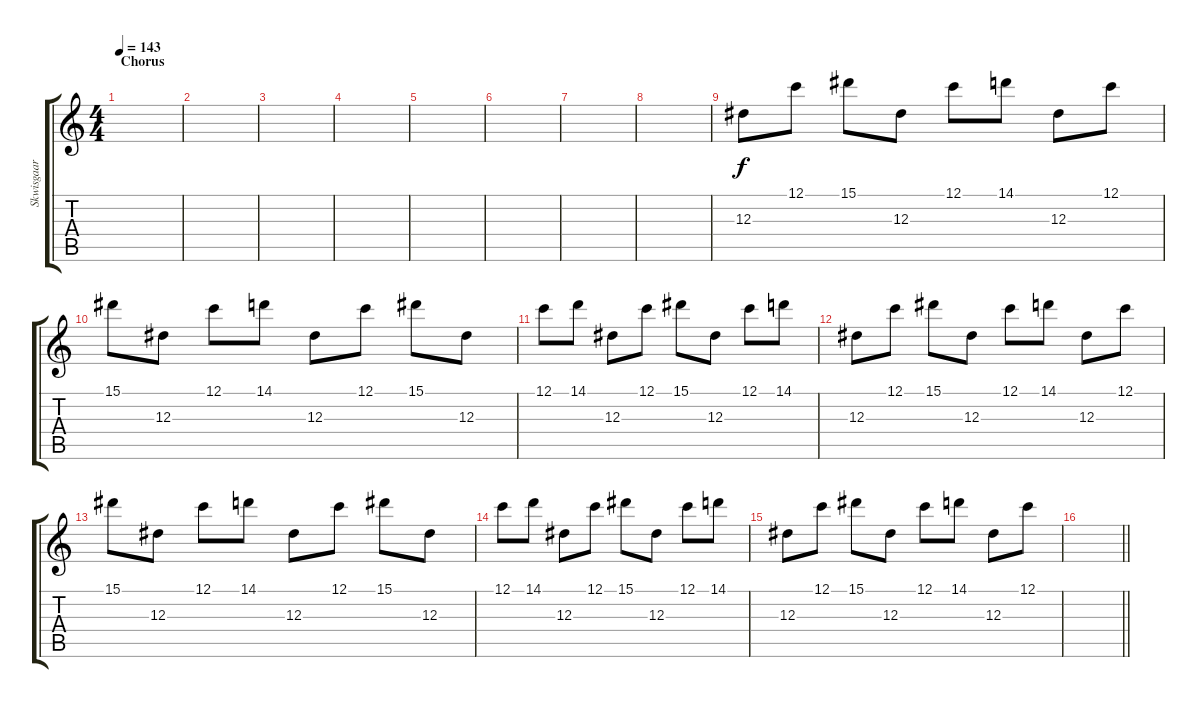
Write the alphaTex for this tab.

\track ("Skwisgaar Skwigelf (Fill Guitar 3)" "Skwisgaar ") {instrument distortionguitar}
\staff {score tabs}
\tuning (C4 G3 Eb3 Bb2 F2 C2) {hide}
\ts (4 4)
\section ("" "Chorus")
\tempo 143
\clef g2
\ks c
|
|
|
|
|
|
|
|
12.3.8 12.1.8 15.1.8 12.3.8 12.1.8 14.1.8 12.3.8 12.1.8 |
15.1.8 12.3.8 12.1.8 14.1.8 12.3.8 12.1.8 15.1.8 12.3.8 |
12.1.8 14.1.8 12.3.8 12.1.8 15.1.8 12.3.8 12.1.8 14.1.8 |
12.3.8 12.1.8 15.1.8 12.3.8 12.1.8 14.1.8 12.3.8 12.1.8 |
15.1.8 12.3.8 12.1.8 14.1.8 12.3.8 12.1.8 15.1.8 12.3.8 |
12.1.8 14.1.8 12.3.8 12.1.8 15.1.8 12.3.8 12.1.8 14.1.8 |
12.3.8 12.1.8 15.1.8 12.3.8 12.1.8 14.1.8 12.3.8 12.1.8 |
\barLineRight lightlight
